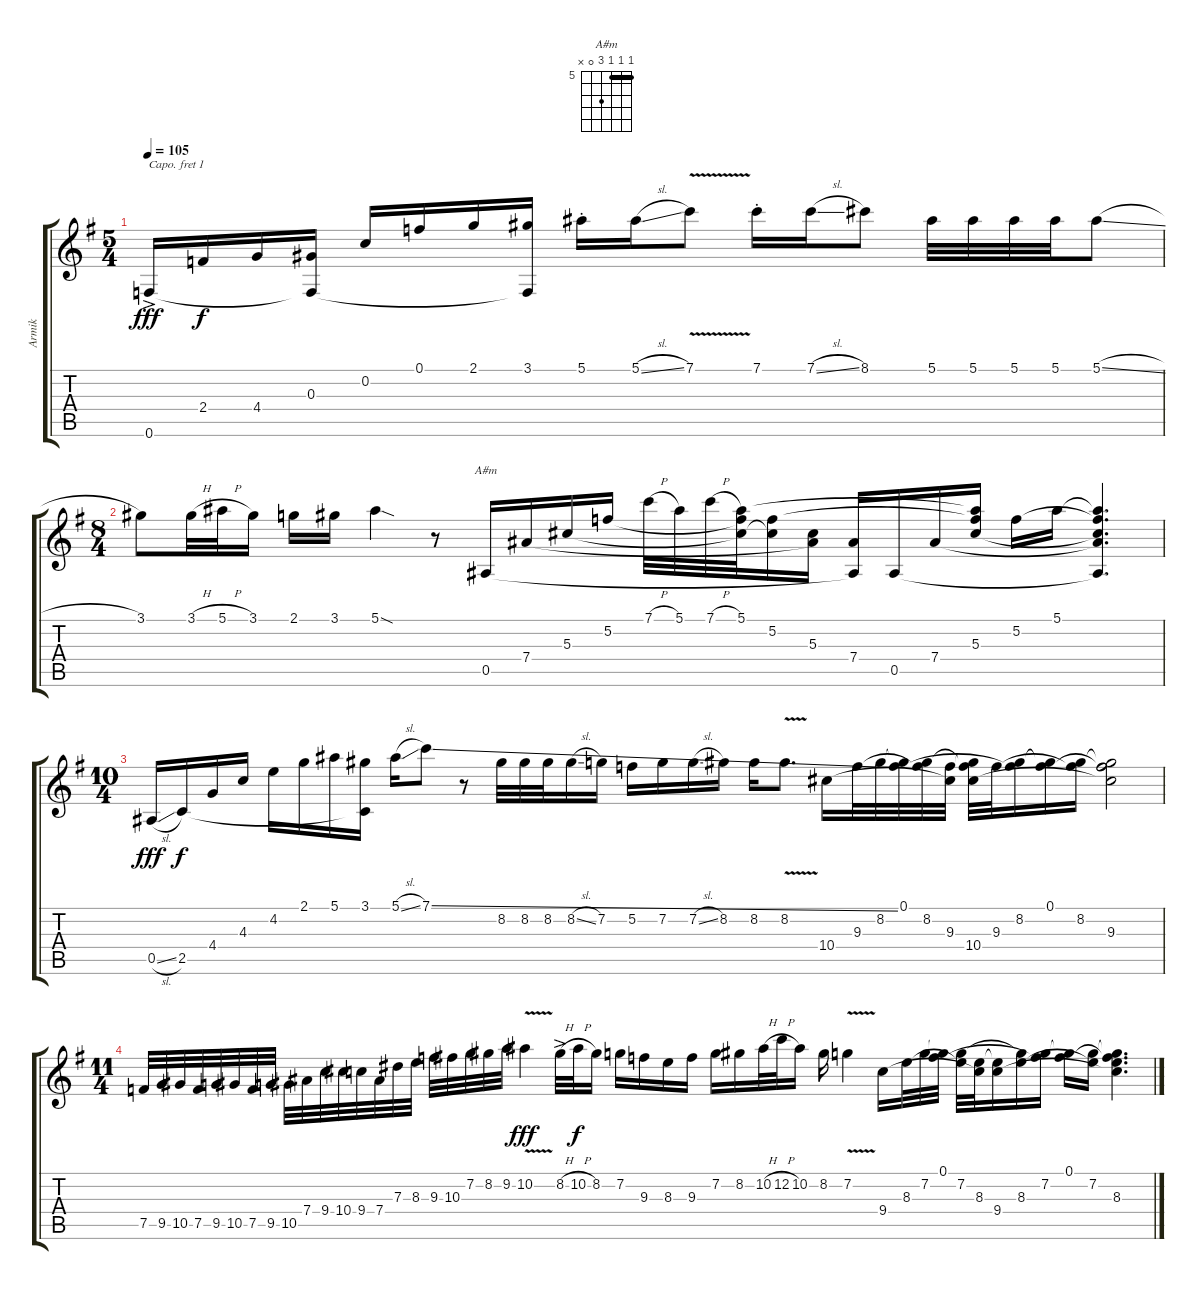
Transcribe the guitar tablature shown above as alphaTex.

\track ("Armik" "Armik") {instrument acousticguitarnylon}
\staff {score tabs}
\capo 1
\tuning (E4 B3 G3 D3 A2 E2) {hide}
\chord ("A#m" 5 5 5 7 0 x) {firstfret 5 barre 5}
\ts (5 4)
\tempo 105
\clef g2
\ks eminor
0.6{ac}.16{dy fff} 2.4.16{dy f} 4.4.16 (0.3 0.6{t}).16 0.2.16 0.1.16 2.1.16 (3.1 0.6{t}).16 5.1{st}.16 5.1{sl}.16 7.1{v}.8 7.1{st}.16 7.1{sl}.16 8.1.8 5.1.32 5.1.32 5.1.32 5.1.32 5.1{sl}.8 |
\ts (8 4)
3.1.8 3.1{h}.32 5.1{h}.32 3.1.16 2.1.16 3.1.16 5.1{sod}.4 r.8 0.5.16{ch "A#m"} 7.4.16 5.3.16 5.2.16 7.1{h}.32 5.1.32 7.1{h}.32 (5.1 5.2{t} 5.3{t}).32 (5.2 5.3{t}).16 (5.3 7.4{t}).16 (7.4 0.5{t}).16 0.5.16 7.4.16 (5.1{t} 5.2{t} 5.3).16 5.2.16 5.1.16 (5.1{t} 5.2{t} 5.3{t} 7.4{t} 0.5{t}).4{d} |
\ts (10 4)
0.5{sl}.16{dy fff} 2.5.16{dy f} 4.4.16 4.3.16 4.2.16 2.1.16 5.1.16 (3.1 2.5{t}).16 5.1{sl}.16 7.1{ss}.8 r.8 8.2.32 8.2.32 8.2.32 8.2{sl}.16 7.2.16 5.2.16 7.2.16 7.2{sl}.16 8.2.16 8.2.16 8.2{v}.8{d} 10.4.16 9.3.32 8.2.32 (0.1 8.2{t}).32 (8.2 9.3{t}).32 (9.3 10.4{t}).32 (8.2{t} 9.3{t} 10.4).32 9.3.32 (0.1{t} 8.2).16 (0.1 8.2{t}).16 (8.2 9.3{t}).16 (0.1{t} 8.2{t} 9.3 10.4{t}).2 |
\ts (11 4)
7.5.32 9.5.32 10.5.32 7.5.32 9.5.32 10.5.32 7.5.32 9.5.32 10.5.32 7.4.32 9.4.32 10.4.32 9.4.32 7.4.32 7.3.32 8.3.32 9.3.32 10.3.32 7.2.32 8.2.32 9.2.32 10.2{v}.4{dy fff} 8.2{h ac}.32 10.2{h}.32{dy f} 8.2.16 7.2.16 9.3.16 8.3.16 9.3.16 7.2.16 8.2.16 10.2{h}.32 12.2{h}.32 10.2.16 8.2.16 7.2{v}.4 9.4.16 8.3.32 7.2.32 (0.1 7.2{t}).32 (7.2 8.3{t}).32 (8.3 9.4{t}).32 (8.3{t} 9.4).16 (7.2{t} 8.3).16 (0.1{t} 7.2).16 (0.1 7.2{t}).16 (7.2 8.3{t}).16 (0.1{t} 7.2{t} 8.3 9.4{t}).4{d}
